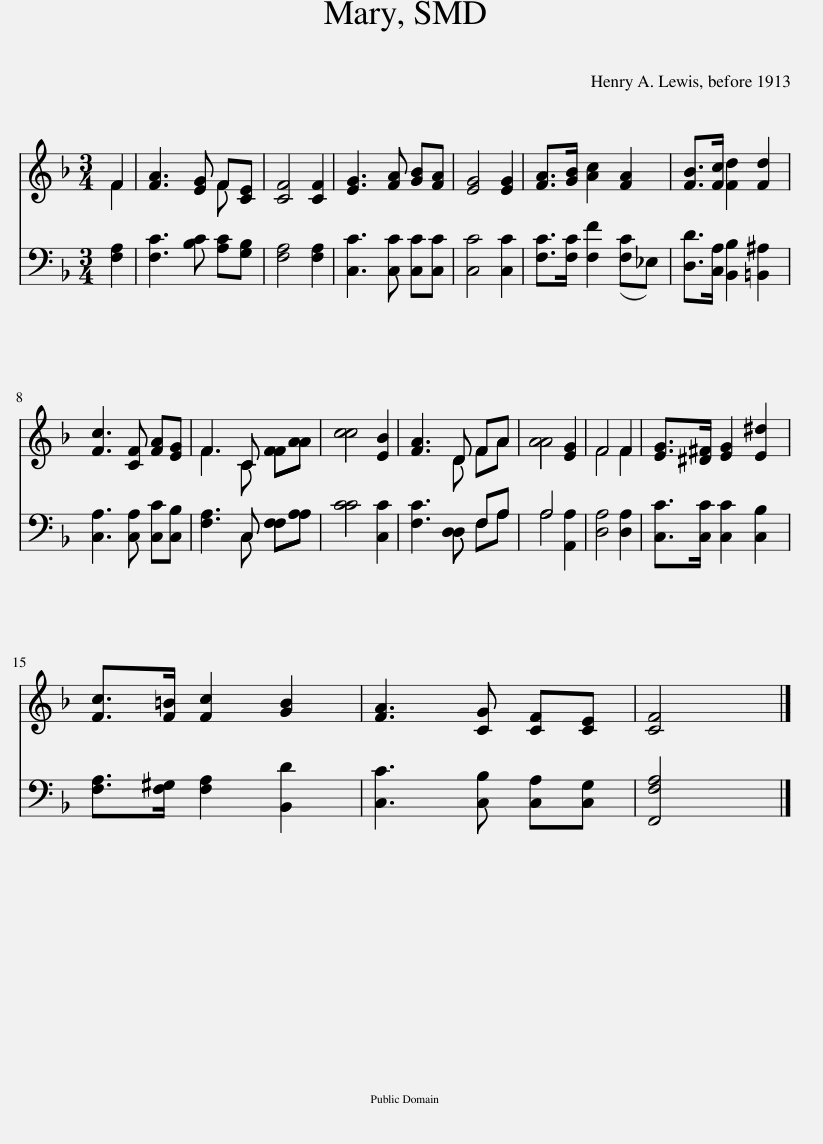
X:1
%%score ( 1 2 ) ( 3 4 )
L:1/8
M:3/4
I:linebreak $
K:F
V:1 treble
V:2 treble
V:3 bass
V:4 bass
V:1
 F2 | [FA]3 [EG] F[CE] | [CF]4 [CF]2 | [EG]3 [FA] [GB][FA] | [EG]4 [EG]2 | %5
 [FA]>[GB] [Ac]2 [FA]2 | [FB]>[Fc] [Fd]2 [Fd]2 |$ [Fc]3 [CF] [FA][EG] | F3 C FA | c4 [EB]2 | %10
 [FA]3 D FA | A4 [EG]2 | F4 F2 | [EG]>[^D^F] [EG]2 [E^d]2 |$ [Fc]>[F=B] [Fc]2 [GB]2 | %15
 [FA]3 [CG] [CF][CE] | [CF]4 |] %17
V:2
 F2 | x4 F x | x6 | x6 | x6 | %5
 x6 | x6 |$ x6 | F3 C FA | c4 x2 | %10
 x3 D FA | A4 x2 | F4 F2 | x6 |$ x6 | %15
 x6 | x4 |] %17
V:3
 [F,A,]2 | [F,C]3 [B,C] [A,C][G,B,] | [F,A,]4 [F,A,]2 | [C,C]3 [C,C] [C,C][C,C] | [C,C]4 [C,C]2 | %5
 [F,C]>[F,C] [F,F]2 (F,_E,) | [D,D]>[C,A,] [B,,B,]2 [=B,,^A,]2 |$ [C,A,]3 [C,A,] [C,C][C,B,] | [F,A,]3 C, F,A, | C4 [C,C]2 | %10
 [F,C]3 D, F,A, | A,4 [A,,A,]2 | [D,A,]4 [D,A,]2 | [C,C]>[C,C] [C,C]2 [C,B,]2 |$ [F,A,]>[F,^G,] [F,A,]2 [B,,D]2 | %15
 [C,C]3 [C,B,] [C,A,][C,G,] | [F,,F,A,]4 |] %17
V:4
 x2 | x6 | x6 | x6 | x6 | %5
 x4 C2 | x6 |$ x6 | x3 C, F,A, | C4 x2 | %10
 x3 D, F,A, | A,4 x2 | x6 | x6 |$ x6 | %15
 x6 | x4 |] %17
